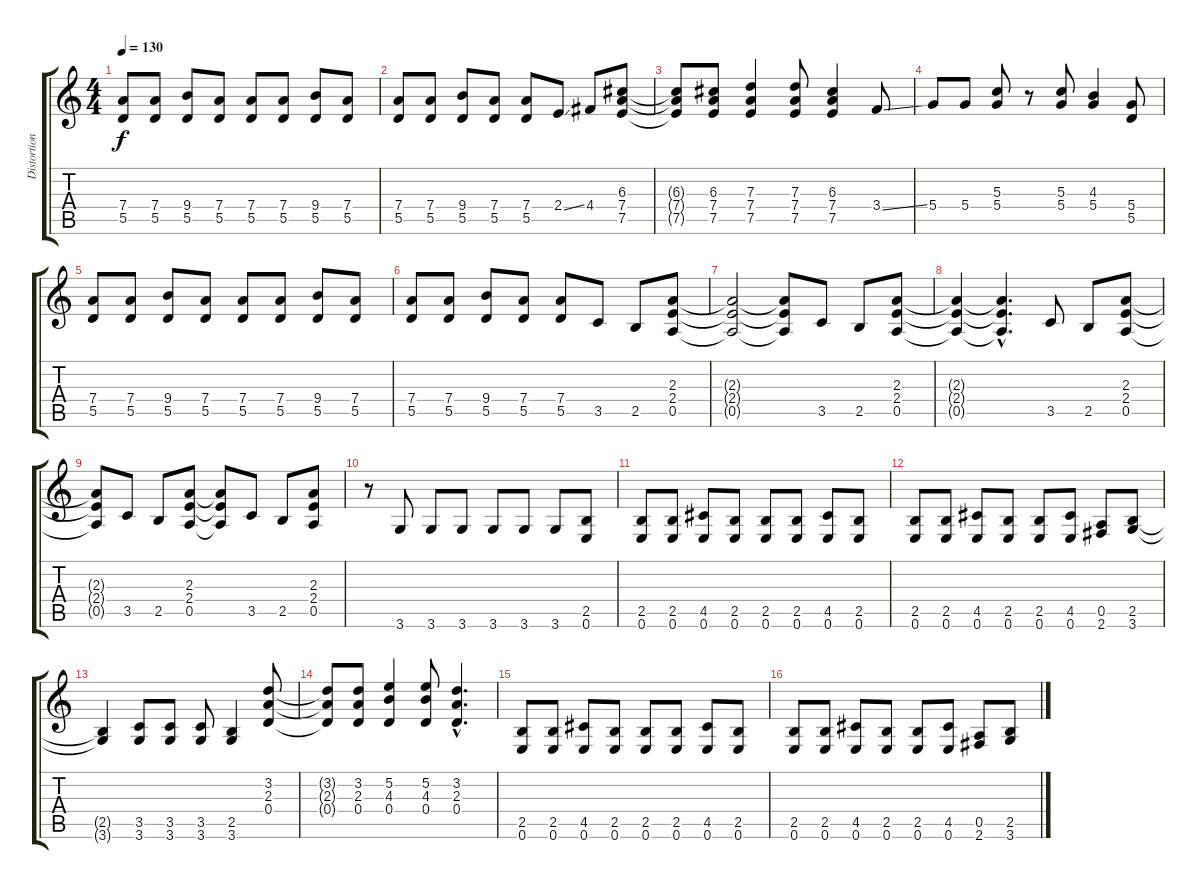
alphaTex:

\track ("Distortion Guitar" "Distortion") {instrument distortionguitar}
\staff {score tabs}
\tuning (E4 B3 G3 D3 A2 E2) {hide}
\ts (4 4)
\tempo 130
\clef g2
\ks c
(7.4 5.5).8{dy f} (7.4 5.5).8 (9.4 5.5).8 (7.4 5.5).8 (7.4 5.5).8 (7.4 5.5).8 (9.4 5.5).8 (7.4 5.5).8 |
(7.4 5.5).8 (7.4 5.5).8 (9.4 5.5).8 (7.4 5.5).8 (7.4 5.5).8 2.4{ss}.8 4.4.8 (6.3 7.4 7.5).8 |
(6.3{t} 7.4{t} 7.5{t}).8 (6.3 7.4 7.5).8 (7.3 7.4 7.5).4 (7.3 7.4 7.5).8 (6.3 7.4 7.5).4 3.4{ss}.8 |
5.4.8 5.4.8 (5.3 5.4).8 r.8 (5.3 5.4).8 (4.3 5.4).4 (5.4 5.5).8 |
(7.4 5.5).8 (7.4 5.5).8 (9.4 5.5).8 (7.4 5.5).8 (7.4 5.5).8 (7.4 5.5).8 (9.4 5.5).8 (7.4 5.5).8 |
(7.4 5.5).8 (7.4 5.5).8 (9.4 5.5).8 (7.4 5.5).8 (7.4 5.5).8 3.5.8 2.5.8 (2.3 2.4 0.5).8 |
(2.3{t} 2.4{t} 0.5{t}).2 (2.3{t} 2.4{t} 0.5{t}).8 3.5.8 2.5.8 (2.3 2.4 0.5).8 |
(2.3{t} 2.4{t} 0.5{t}).4 (2.3{hac t} 2.4{hac t} 0.5{hac t}).4{d} 3.5.8 2.5.8 (2.3 2.4 0.5).8 |
(2.3{t} 2.4{t} 0.5{t}).8 3.5.8 2.5.8 (2.3 2.4 0.5).8 (2.3{t} 2.4{t} 0.5{t}).8 3.5.8 2.5.8 (2.3 2.4 0.5).8 |
r.8 3.6.8 3.6.8 3.6.8 3.6.8 3.6.8 3.6.8 (2.5 0.6).8 |
(2.5 0.6).8 (2.5 0.6).8 (4.5 0.6).8 (2.5 0.6).8 (2.5 0.6).8 (2.5 0.6).8 (4.5 0.6).8 (2.5 0.6).8 |
(2.5 0.6).8 (2.5 0.6).8 (4.5 0.6).8 (2.5 0.6).8 (2.5 0.6).8 (4.5 0.6).8 (0.5 2.6).8 (2.5 3.6).8 |
(2.5{t} 3.6{t}).4 (3.5 3.6).8 (3.5 3.6).8 (3.5 3.6).8 (2.5 3.6).4 (3.2 2.3 0.4).8 |
(3.2{t} 2.3{t} 0.4{t}).8 (3.2 2.3 0.4).8 (5.2 4.3 0.4).4 (5.2 4.3 0.4).8 (3.2{hac} 2.3{hac} 0.4{hac}).4{d} |
(2.5 0.6).8 (2.5 0.6).8 (4.5 0.6).8 (2.5 0.6).8 (2.5 0.6).8 (2.5 0.6).8 (4.5 0.6).8 (2.5 0.6).8 |
(2.5 0.6).8 (2.5 0.6).8 (4.5 0.6).8 (2.5 0.6).8 (2.5 0.6).8 (4.5 0.6).8 (0.5 2.6).8 (2.5 3.6).8
